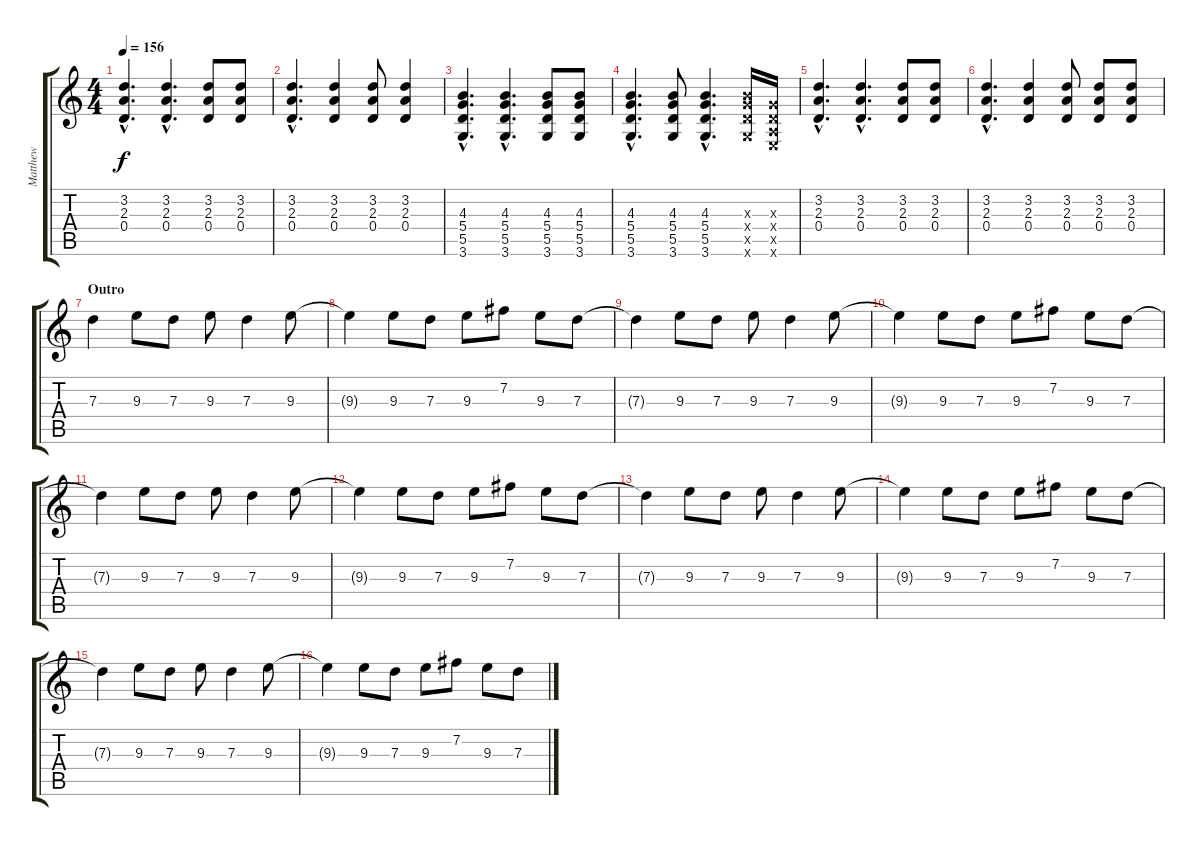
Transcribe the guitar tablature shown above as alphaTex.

\track ("Matthew" "Matthew") {instrument overdrivenguitar}
\staff {score tabs}
\tuning (E4 B3 G3 D3 A2 E2) {hide}
\ts (4 4)
\tempo 156
\clef g2
\ks c
(3.2{hac} 2.3{hac} 0.4{hac}).4{d dy f} (3.2{hac} 2.3{hac} 0.4{hac}).4{d} (3.2 2.3 0.4).8 (3.2 2.3 0.4).8 |
(3.2{hac} 2.3{hac} 0.4{hac}).4{d} (3.2 2.3 0.4).4 (3.2 2.3 0.4).8 (3.2 2.3 0.4).4 |
(4.3{hac} 5.4{hac} 5.5{hac} 3.6{hac}).4{d} (4.3{hac} 5.4{hac} 5.5{hac} 3.6{hac}).4{d} (4.3 5.4 5.5 3.6).8 (4.3 5.4 5.5 3.6).8 |
(4.3{hac} 5.4{hac} 5.5{hac} 3.6{hac}).4{d} (4.3 5.4 5.5 3.6).8 (4.3{hac} 5.4{hac} 5.5{hac} 3.6{hac}).4{d} (4.3{x} 5.4{x} 5.5{x} 3.6{x}).16 (0.3{x} 0.4{x} 0.5{x} 0.6{x}).16 |
(3.2{hac} 2.3{hac} 0.4{hac}).4{d} (3.2{hac} 2.3{hac} 0.4{hac}).4{d} (3.2 2.3 0.4).8 (3.2 2.3 0.4).8 |
(3.2{hac} 2.3{hac} 0.4{hac}).4{d} (3.2 2.3 0.4).4 (3.2 2.3 0.4).8 (3.2 2.3 0.4).8 (3.2 2.3 0.4).8 |
\section ("" "Outro")
7.3.4{instrument distortionguitar} 9.3.8 7.3.8 9.3.8 7.3.4 9.3.8 |
9.3{t}.4 9.3.8 7.3.8 9.3.8 7.2.8 9.3.8 7.3.8 |
7.3{t}.4 9.3.8 7.3.8 9.3.8 7.3.4 9.3.8 |
9.3{t}.4 9.3.8 7.3.8 9.3.8 7.2.8 9.3.8 7.3.8 |
7.3{t}.4 9.3.8 7.3.8 9.3.8 7.3.4 9.3.8 |
9.3{t}.4 9.3.8 7.3.8 9.3.8 7.2.8 9.3.8 7.3.8 |
7.3{t}.4 9.3.8 7.3.8 9.3.8 7.3.4 9.3.8 |
9.3{t}.4 9.3.8 7.3.8 9.3.8 7.2.8 9.3.8 7.3.8 |
7.3{t}.4 9.3.8 7.3.8 9.3.8 7.3.4 9.3.8 |
9.3{t}.4 9.3.8 7.3.8 9.3.8 7.2.8 9.3.8 7.3.8
